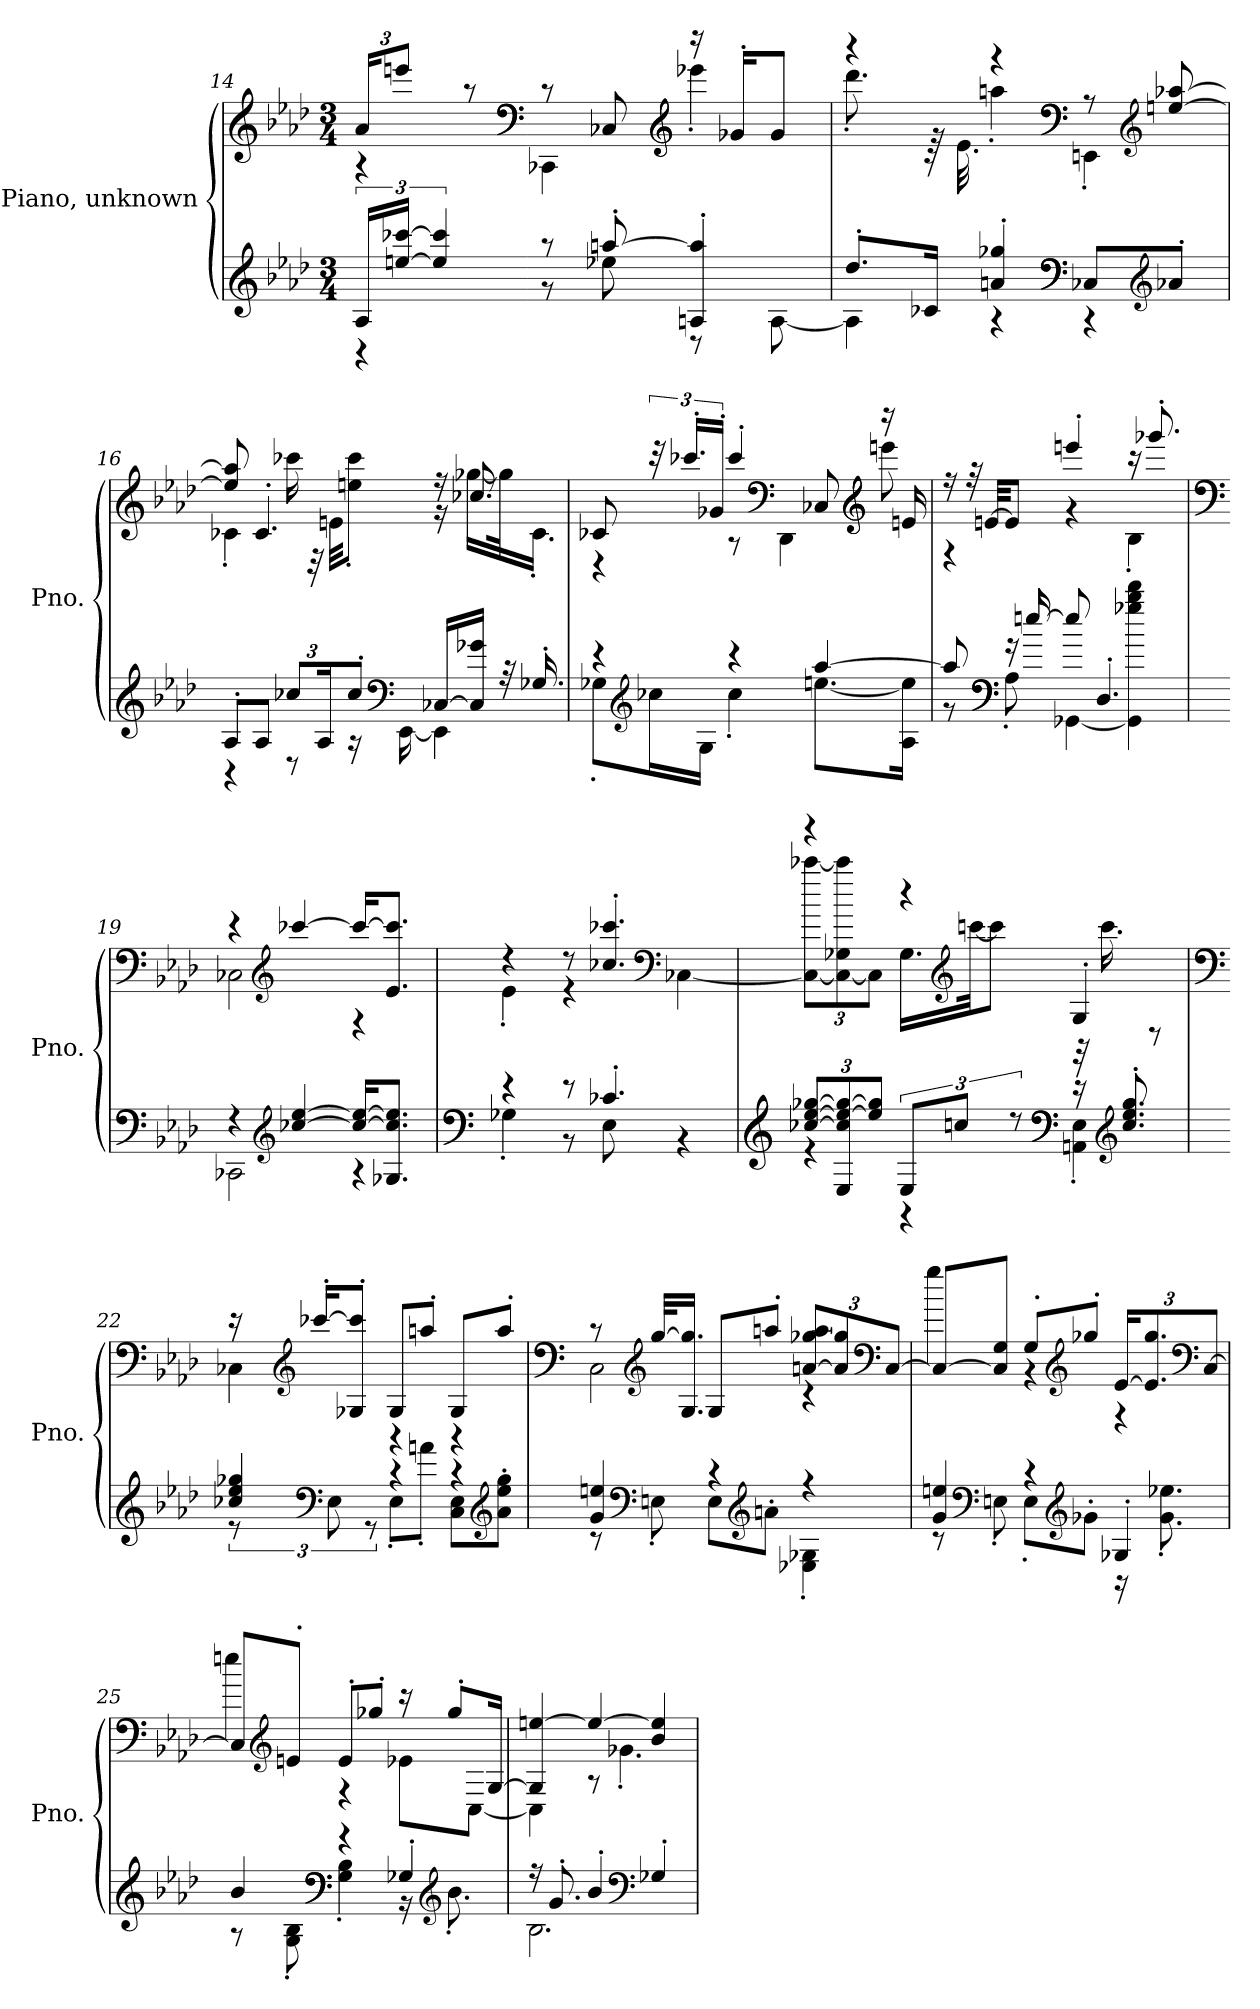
**kern	**kern
*part1	*part1
*staff2	*staff1
*I"Piano, unknown	*
*I'Pno.	*
*clefG2	*clefG2
*k[b-e-a-d-]	*k[b-e-a-d-]
*M3/4	*M3/4
=14	=14
*^	*
*	*	*Xbrackettup
*	*	*^
24A-/LL	4r	24a-/KL	4r
[24een/ [24ccc-X/JJ	.	12eeen/J	.
6ee/] 6ccc-/]	.	.	.
.	.	8r	.
*	*	*clefF4	*
8r	8r	8r	4CC-X\
[8aan'/	8ee-X\	8C-X/	.
*	*	*clefG2	*
4An/' 4aa/]'	8r	16r	4eee-X'\
.	.	16g-X'/KL	.
.	[8A\	8g-/J	.
!!LO:PB:g=z	!!
=15	=15	=15	=15
8.dd-'/L	4A\]	4r	8.ddd-'\
16c-X/Jk	.	.	64r
.	.	.	32.e-\
4an/' 4gg-X/'	4r	4r	4aan'\
*clefF4	*	*clefF4	*
8C-X/L	4r	8r	4EEn'\
*clefG2	*	*clefG2	*
8a-X'/J	.	[8een/ [8aa-X/	.
=16	=16	=16	=16
8A-'/L	4r	8ee/] 8aa-/]	4c-X'\
8A-/J	.	4.c-'/	.
*Xbrackettup	*	*	*
12cc-X/L	8r	.	16ccc-X\
.	.	.	32r
24A-/K	.	.	.
.	.	.	32en\KKL
8cc-'/J	16r	.	8een\' 8ccc-\'J
*clefF4	*	*	*
.	[16EE-\	.	.
[16C-X/LL	4EE-\]	16r	16r
16C-/] 16g-X/JJ	.	8.cc-X/	[16gg-X\LL
32r	.	.	32gg-\K]
16.G-X'/	.	.	16.c-'\JJ
!!LO:LB:g=z	!!
=17	=17	=17	=17
4r	8G-X'\L	8c-X/	4r
*clefG2	*	*	*
*	*	*brackettup	*
.	16cc-X\L	48r	.
.	.	24.ccc-X'/LL	.
.	16G-\JJ	.	.
.	.	24g-X'/JJ	.
4r	4cc-'\	4ccc-'/	8r
*	*	*clefF4	*
.	.	.	4DD-\
[4aa-/	[8.een\L	8C-X/	.
*	*	*clefG2	*
.	.	16r	8eeen\
.	16A-\ 16ee\]Jk	16en/	.
=18	=18	=18	=18
8aa-/]	8r	16r	4r
.	.	32r	.
.	.	[32en/KKL	.
*clefF4	*	*	*
16r	8A-'\	8e/J]	.
[16een/	.	.	.
8ee/]	[4GG-X\	4eeen'/	4r
4.D-'/	.	.	.
.	4GG-\] 4gg-X\ 4bb-\ 4ddd-\	16r	4B-'\
.	.	8.ggg-X'/	.
!!LO:LB:g=z	!!
=19	=19	=19	=19
*	*	*clefF4	*
4r	2CC-X\	4r	2C-X\
*clefG2	*	*clefG2	*
[4cc-X/ [4ee-/	.	[4ccc-X/	.
16cc-/_ 16ee-/_KL	4r	16ccc-/KL_	4r
8.G-X/ 8.cc-/] 8.ee-/]J	.	8.e-/ 8.ccc-/]J	.
=20	=20	=20	=20
*clefF4	*	*	*
4r	4G-X'\	4r	4e-'\
8r	8r	8r	4r
4.c-X'/	8E-\	4.cc-X/' 4.ccc-X/'	.
*	*	*clefF4	*
.	4r	.	[4C-X\
=21	=21	=21	=21
*clefG2	*	*	*
*	*	*	*Xbrackettup
[12cc-X/ [12ee-/ [12gg-X/L	4r	4r	12C-\_ [12ccc-X\L
12E-/ 12cc-/] 12ee-/_ 12gg-/_	.	.	12C-\_ 12G-X\ 12ccc-\]
12ee-/] 12gg-/]J	.	.	12C-\J]
*brackettup	*	*	*
12E-/L	4r	4r	16.G-\LL
12ccn/J	.	.	.
*	*	*clefG2	*
.	.	.	[32cccn\JK
.	.	.	8ccc\J]
12r	.	.	.
*clefF4	*	*	*
16r	4AAn\' 4E-\'	4G-'/	32r
.	.	.	16.ccc\
*clefG2	*	*	*
8.cc/' 8.ee-/' 8.gg-/'	.	.	.
.	.	.	8r
!!LO:LB:g=z	!!
=22	=22	=22	=22
*	*	*clefF4	*
4cc-X/ 4ee-/ 4gg-X/	12r	16r	4C-X\
*	*	*clefG2	*
.	.	[16ccc-X'/KL	.
*clefF4	*	*	*
.	12E-\	.	.
.	.	8G-X/' 8ccc-/]'J	.
.	12r	.	.
4r	8E-'\L	8G-/L	4r
.	8an'\J	8aan'/J	.
4r	8C\ 8E-\L	8G-/L	4r
*clefG2	*	*	*
.	8a\' 8ee-\' 8gg-\'J	8aa'/J	.
=23	=23	=23	=23
*	*	*clefF4	*
4g/ 4een/	8r	8r	2C\
*clefF4	*	*clefG2	*
.	8En'\	[32gg/KLL	.
.	.	16.G/ 16.gg/]JJ	.
4r	8E\L	8G/L	.
*clefG2	*	*	*
.	8an'\J	8aan'/J	.
4r	4E-X\' 4G-X\'	[12an/ [12gg-X/ 12aa/L	4r
.	.	12a/] 12gg-/]	.
*	*	*clefF4	*
.	.	[12C/J	.
!!LO:LB:g=z	!!
=24	=24	=24	=24
4g/ 4een/	8r	8C/L_	4gg\
*clefF4	*	*	*
.	8En'\	8C/] 8G/J	.
4r	8E'\L	8G'/L	4r
*clefG2	*	*clefG2	*
.	8g-X'\J	8gg-X'/J	.
4G-X'/	16r	[24e-/KL	4r
.	.	12.e-/] 12.gg-/	.
.	8.g-\' 8.ee-X\'	.	.
*	*	*clefF4	*
.	.	[12C/J	.
=25	=25	=25	=25
4b-/	8r	8C/L]	4een\
*	*	*clefG2	*
.	8G\' 8B-\'	8en'/J	.
*clefF4	*	*	*
4r	4G\' 4B-\'	8e'/L	4r
.	.	8gg-X'/J	.
4G-X'/	16r	16r	8e-X\L
*clefG2	*	*	*
.	8.b-'\	8gg-'/L	.
.	.	.	[8C\J
.	.	[16G/Jk	.
=26	=26	=26	=26
16r	2.B-\	4G/] [4een/	4C\]
8.g'/	.	.	.
4b-'/	.	4ee/_	8r
.	.	.	4.g-X'\
*clefF4	*	*	*
4G-X'/	.	4b-/ 4ee/]	.
*v	*v	*	*
*	*v	*v
=	=
*-	*-
